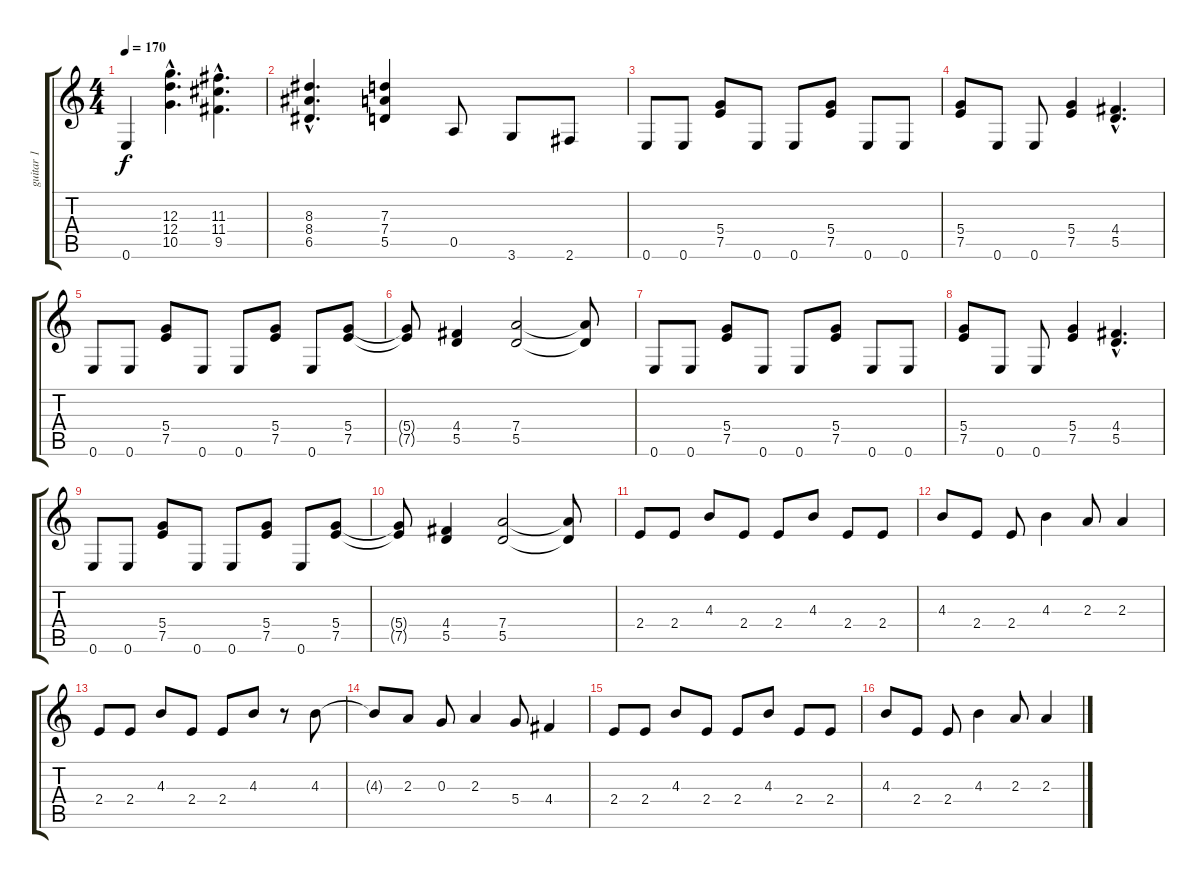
\track ("guitar 1" "guitar 1") {instrument distortionguitar}
\staff {score tabs}
\tuning (E4 B3 G3 D3 A2 E2) {hide}
\ts (4 4)
\tempo 170
\clef g2
\ks c
0.6.4{dy f} (12.3{hac} 12.4{hac} 10.5{hac}).4{d} (11.3{hac} 11.4{hac} 9.5{hac}).4{d} |
(8.3{hac} 8.4{hac} 6.5{hac}).4{d} (7.3 7.4 5.5).4 0.5.8 3.6.8 2.6.8 |
0.6.8 0.6.8 (5.4 7.5).8 0.6.8 0.6.8 (5.4 7.5).8 0.6.8 0.6.8 |
(5.4 7.5).8 0.6.8 0.6.8 (5.4 7.5).4 (4.4{hac} 5.5{hac}).4{d} |
0.6.8 0.6.8 (5.4 7.5).8 0.6.8 0.6.8 (5.4 7.5).8 0.6.8 (5.4 7.5).8 |
(5.4{t} 7.5{t}).8 (4.4 5.5).4 (7.4 5.5).2 (7.4{t} 5.5{t}).8 |
0.6.8 0.6.8 (5.4 7.5).8 0.6.8 0.6.8 (5.4 7.5).8 0.6.8 0.6.8 |
(5.4 7.5).8 0.6.8 0.6.8 (5.4 7.5).4 (4.4{hac} 5.5{hac}).4{d} |
0.6.8 0.6.8 (5.4 7.5).8 0.6.8 0.6.8 (5.4 7.5).8 0.6.8 (5.4 7.5).8 |
(5.4{t} 7.5{t}).8 (4.4 5.5).4 (7.4 5.5).2 (7.4{t} 5.5{t}).8 |
2.4.8 2.4.8 4.3.8 2.4.8 2.4.8 4.3.8 2.4.8 2.4.8 |
4.3.8 2.4.8 2.4.8 4.3.4 2.3.8 2.3.4 |
2.4.8 2.4.8 4.3.8 2.4.8 2.4.8 4.3.8 r.8 4.3.8 |
4.3{t}.8 2.3.8 0.3.8 2.3.4 5.4.8 4.4.4 |
2.4.8 2.4.8 4.3.8 2.4.8 2.4.8 4.3.8 2.4.8 2.4.8 |
4.3.8 2.4.8 2.4.8 4.3.4 2.3.8 2.3.4
